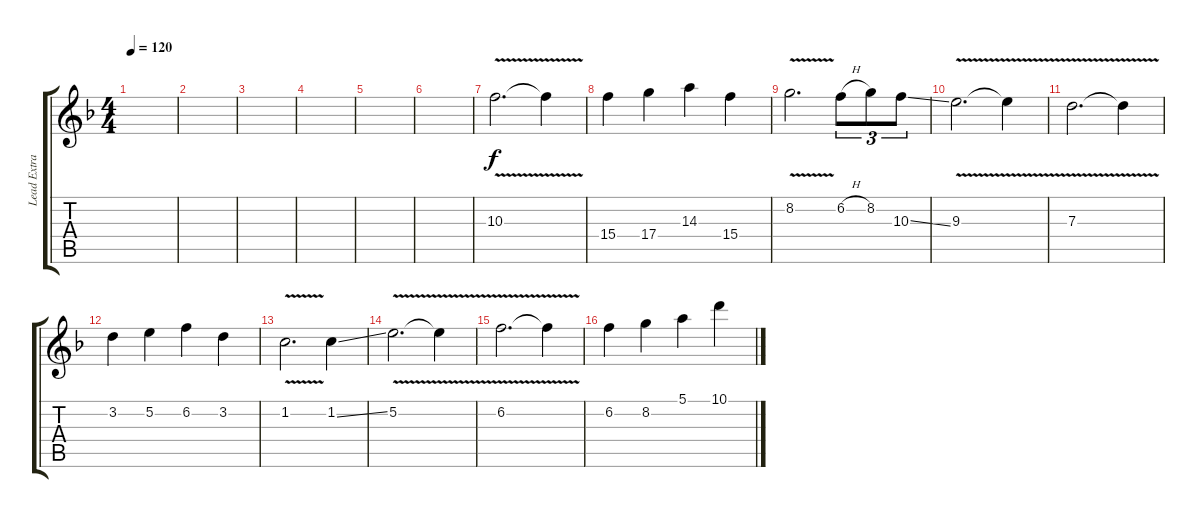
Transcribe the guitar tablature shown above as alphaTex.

\track ("Lead Extra" "Lead Extra") {instrument distortionguitar}
\staff {score tabs}
\tuning (E4 B3 G3 D3 A2 D2) {hide}
\ts (4 4)
\tempo 120
\clef g2
\ks f
|
|
|
|
|
|
10.3{v}.2{d} 10.3{t}.4 |
15.4.4 17.4.4 14.3.4 15.4.4 |
8.2{v}.2{d} 6.2{h}.8{tu (3 2)} 8.2.8{tu (3 2)} 10.3{ss}.8{tu (3 2)} |
9.3{v}.2{d} 9.3{t}.4 |
7.3{v}.2{d} 7.3{t}.4 |
3.2.4 5.2.4 6.2.4 3.2.4 |
1.2{v}.2{d} 1.2{ss}.4 |
5.2{v}.2{d} 5.2{t}.4 |
6.2{v}.2{d} 6.2{t}.4 |
6.2.4 8.2.4 5.1.4 10.1.4
